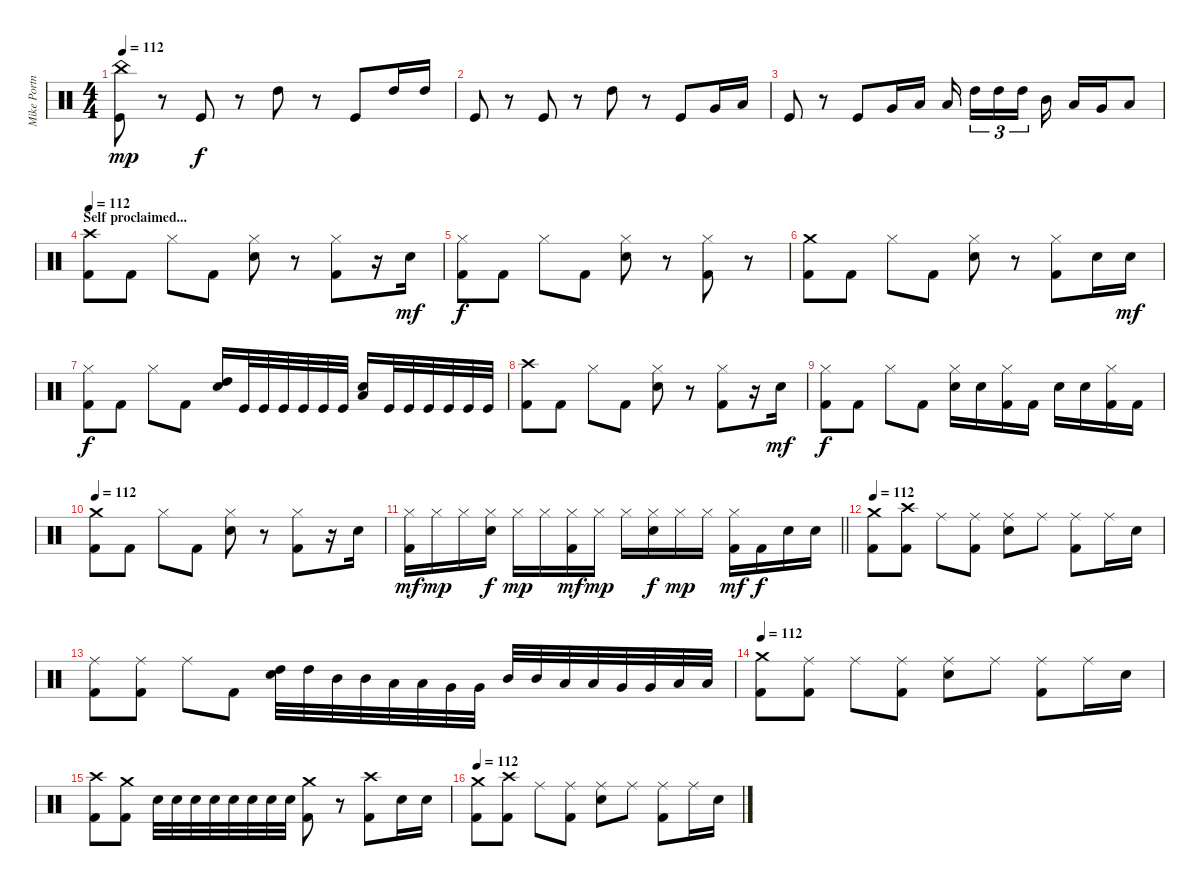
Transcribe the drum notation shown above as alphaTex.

\track ("Mike Portnoy" "Mike Portn") {instrument percussion}
\staff {score}
\articulation defaults
\ts (4 4)
\tempo 112
\clef neutral
\ks c
("China (hit)" "Kick (hit)").8{dy mp} r.8 "Kick (hit)".8{dy f} r.8 "High Tom (hit)".8 r.8 "Kick (hit)".8 "High Tom (hit)".16 "High Tom (hit)".16 |
"Kick (hit)".8 r.8 "Kick (hit)".8 r.8 "High Tom (hit)".8 r.8 "Kick (hit)".8 "Very Low Tom (hit)".16 "Low Floor Tom (hit)".16 |
"Kick (hit)".8 r.8 "Kick (hit)".8 "Very Low Tom (hit)".16 "Low Floor Tom (hit)".16 "Low Tom (hit)".16 "High Tom (hit)".16{tu (3 2)} "High Tom (hit)".16{tu (3 2)} "High Tom (hit)".16{tu (3 2)} "Mid Tom (hit)".16 "Low Tom (hit)".16 "Very Low Tom (hit)".16 "Low Floor Tom (hit)".8 |
\section ("" "Self proclaimed...")
\tempo 112
("Crash high (hit)" "Kick (hit) 2").8 "Kick (hit) 2".8 "Hi-Hat (closed)".8 "Kick (hit) 2".8 ("Hi-Hat (closed)" "Electric Snare (hit)").8 r.8 ("Hi-Hat (closed)" "Kick (hit) 2").8 r.16 "Electric Snare (hit)".16{dy mf} |
("Hi-Hat (closed)" "Kick (hit) 2").8{dy f} "Kick (hit) 2".8 "Hi-Hat (closed)".8 "Kick (hit) 2".8 ("Hi-Hat (closed)" "Electric Snare (hit)").8 r.8 ("Hi-Hat (closed)" "Kick (hit) 2").8 r.8 |
("Crash medium (hit)" "Kick (hit) 2").8 "Kick (hit) 2".8 "Hi-Hat (closed)".8 "Kick (hit) 2".8 ("Hi-Hat (closed)" "Electric Snare (hit)").8 r.8 ("Hi-Hat (closed)" "Kick (hit) 2").8 "Electric Snare (hit)".16 "Electric Snare (hit)".16{dy mf} |
("Hi-Hat (closed)" "Kick (hit) 2").8{dy f} "Kick (hit) 2".8 "Hi-Hat (closed)".8 "Kick (hit) 2".8 ("High Tom (hit)" "Electric Snare (hit)").16 "Kick (hit)".32 "Kick (hit)".32 "Kick (hit)".32 "Kick (hit)".32 "Kick (hit)".32 "Kick (hit)".32 ("Low Tom (hit)" "Electric Snare (hit)").16 "Kick (hit)".32 "Kick (hit)".32 "Kick (hit)".32 "Kick (hit)".32 "Kick (hit)".32 "Kick (hit)".32 |
("Crash high (hit)" "Kick (hit) 2").8 "Kick (hit) 2".8 "Hi-Hat (closed)".8 "Kick (hit) 2".8 ("Hi-Hat (closed)" "Electric Snare (hit)").8 r.8 ("Hi-Hat (closed)" "Kick (hit) 2").8 r.16 "Electric Snare (hit)".16{dy mf} |
("Hi-Hat (closed)" "Kick (hit) 2").8{dy f} "Kick (hit) 2".8 "Hi-Hat (closed)".8 "Kick (hit) 2".8 ("Hi-Hat (closed)" "Electric Snare (hit)").16 "Electric Snare (hit)".16 ("Hi-Hat (closed)" "Kick (hit) 2").16 "Kick (hit) 2".16 "Electric Snare (hit)".16 "Electric Snare (hit)".16 ("Hi-Hat (closed)" "Kick (hit) 2").16 "Kick (hit) 2".16 |
\tempo 112
("Crash medium (hit)" "Kick (hit) 2").8 "Kick (hit) 2".8 "Hi-Hat (closed)".8 "Kick (hit) 2".8 ("Hi-Hat (closed)" "Electric Snare (hit)").8 r.8 ("Hi-Hat (closed)" "Kick (hit) 2").8 r.16 "Electric Snare (hit)".16 |
\barLineRight lightlight
("Hi-Hat (closed)" "Kick (hit) 2").16{dy mf} "Hi-Hat (closed)".16{dy mp} "Hi-Hat (closed)".16 ("Hi-Hat (closed)" "Electric Snare (hit)").16{dy f} "Hi-Hat (closed)".16{dy mp} "Hi-Hat (closed)".16 ("Hi-Hat (closed)" "Kick (hit) 2").16{dy mf} "Hi-Hat (closed)".16{dy mp} "Hi-Hat (closed)".16 ("Hi-Hat (closed)" "Electric Snare (hit)").16{dy f} "Hi-Hat (closed)".16{dy mp} "Hi-Hat (closed)".16 ("Hi-Hat (closed)" "Kick (hit) 2").16{dy mf} "Kick (hit) 2".16{dy f} "Electric Snare (hit)".16 "Electric Snare (hit)".16 |
\tempo 112
("Crash medium (hit)" "Kick (hit) 2").8 ("Crash high (hit)" "Kick (hit) 2").8 "Ride (middle)".8 ("Ride (middle)" "Kick (hit) 2").8 ("Ride (middle)" "Electric Snare (hit)").8 "Ride (middle)".8 ("Ride (middle)" "Kick (hit) 2").8 "Ride (middle)".16 "Electric Snare (hit)".16 |
("Ride (middle)" "Kick (hit) 2").8 ("Ride (middle)" "Kick (hit) 2").8 "Ride (middle)".8 "Kick (hit) 2".8 ("High Tom (hit)" "Electric Snare (hit)").32 "High Tom (hit)".32 "Mid Tom (hit)".32 "Mid Tom (hit)".32 "Low Tom (hit)".32 "Low Tom (hit)".32 "Very Low Tom (hit)".32 "Very Low Tom (hit)".32 "Mid Tom (hit)".32 "Mid Tom (hit)".32 "Low Tom (hit)".32 "Low Tom (hit)".32 "Very Low Tom (hit)".32 "Very Low Tom (hit)".32 "Low Floor Tom (hit)".32 "Low Floor Tom (hit)".32 |
\tempo 112
("Crash medium (hit)" "Kick (hit) 2").8 ("Ride (middle)" "Kick (hit) 2").8 "Ride (middle)".8 ("Ride (middle)" "Kick (hit) 2").8 ("Ride (middle)" "Electric Snare (hit)").8 "Ride (middle)".8 ("Ride (middle)" "Kick (hit) 2").8 "Ride (middle)".16 "Electric Snare (hit)".16 |
("Crash high (hit)" "Kick (hit) 2").8 ("Crash medium (hit)" "Kick (hit) 2").8 "Electric Snare (hit)".32 "Electric Snare (hit)".32 "Electric Snare (hit)".32 "Electric Snare (hit)".32 "Electric Snare (hit)".32 "Electric Snare (hit)".32 "Electric Snare (hit)".32 "Electric Snare (hit)".32 ("Crash medium (hit)" "Kick (hit) 2").8 r.8 ("Crash high (hit)" "Kick (hit) 2").8 "Electric Snare (hit)".16 "Electric Snare (hit)".16 |
\tempo 112
("Crash medium (hit)" "Kick (hit) 2").8 ("Crash high (hit)" "Kick (hit) 2").8 "Ride (middle)".8 ("Ride (middle)" "Kick (hit) 2").8 ("Ride (middle)" "Electric Snare (hit)").8 "Ride (middle)".8 ("Ride (middle)" "Kick (hit) 2").8 "Ride (middle)".16 "Electric Snare (hit)".16
